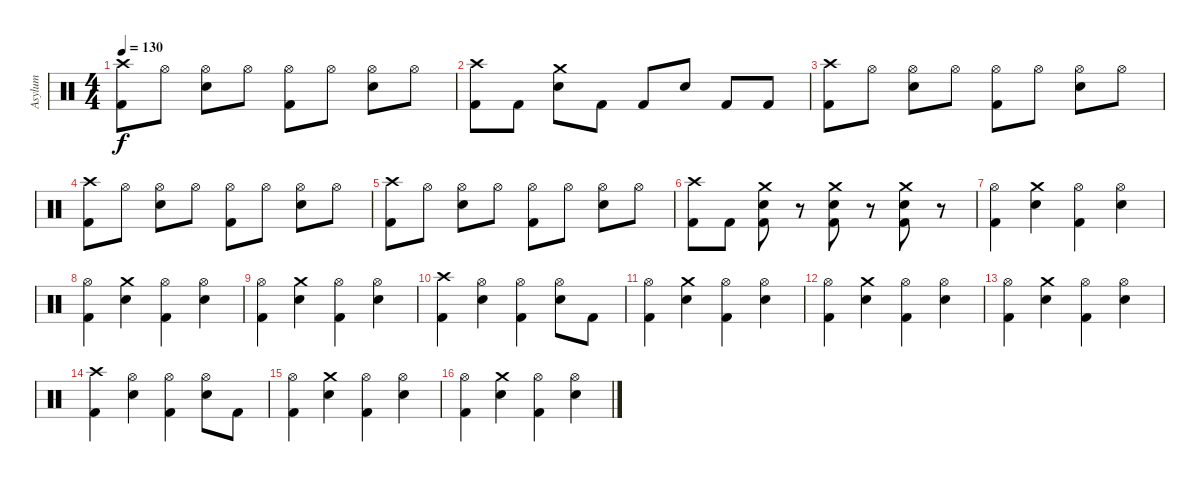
\track ("Asylum" "Asylum") {instrument percussion}
\staff {score}
\articulation defaults
\ts (4 4)
\tempo 130
\clef neutral
\ks c
("Crash high (hit)" "Kick (hit) 2").8{dy f} "Hi-Hat (open)".8 ("Hi-Hat (open)" "Electric Snare (hit)").8 "Hi-Hat (open)".8 ("Hi-Hat (open)" "Kick (hit) 2").8 "Hi-Hat (open)".8 ("Hi-Hat (open)" "Electric Snare (hit)").8 "Hi-Hat (open)".8 |
("Crash high (hit)" "Kick (hit) 2").8 "Kick (hit) 2".8 ("Crash medium (hit)" "Electric Snare (hit)").8 "Kick (hit) 2".8 "Kick (hit) 2".8 "Electric Snare (hit)".8 "Kick (hit) 2".8 "Kick (hit) 2".8 |
("Crash high (hit)" "Kick (hit) 2").8 "Hi-Hat (open)".8 ("Hi-Hat (open)" "Electric Snare (hit)").8 "Hi-Hat (open)".8 ("Hi-Hat (open)" "Kick (hit) 2").8 "Hi-Hat (open)".8 ("Hi-Hat (open)" "Electric Snare (hit)").8 "Hi-Hat (open)".8 |
("Crash high (hit)" "Kick (hit) 2").8 "Hi-Hat (open)".8 ("Hi-Hat (open)" "Electric Snare (hit)").8 "Hi-Hat (open)".8 ("Hi-Hat (open)" "Kick (hit) 2").8 "Hi-Hat (open)".8 ("Hi-Hat (open)" "Electric Snare (hit)").8 "Hi-Hat (open)".8 |
("Crash high (hit)" "Kick (hit) 2").8 "Hi-Hat (open)".8 ("Hi-Hat (open)" "Electric Snare (hit)").8 "Hi-Hat (open)".8 ("Hi-Hat (open)" "Kick (hit) 2").8 "Hi-Hat (open)".8 ("Hi-Hat (open)" "Electric Snare (hit)").8 "Hi-Hat (open)".8 |
("Crash high (hit)" "Kick (hit) 2").8 "Kick (hit) 2".8 ("Crash medium (hit)" "Electric Snare (hit)" "Kick (hit) 2").8 r.8 ("Crash medium (hit)" "Electric Snare (hit)" "Kick (hit) 2").8 r.8 ("Crash medium (hit)" "Electric Snare (hit)" "Kick (hit) 2").8 r.8 |
("Hi-Hat (open)" "Kick (hit) 2").4 ("Crash medium (hit)" "Electric Snare (hit)").4 ("Hi-Hat (open)" "Kick (hit) 2").4 ("Hi-Hat (open)" "Electric Snare (hit)").4 |
("Hi-Hat (open)" "Kick (hit) 2").4 ("Crash medium (hit)" "Electric Snare (hit)").4 ("Hi-Hat (open)" "Kick (hit) 2").4 ("Hi-Hat (open)" "Electric Snare (hit)").4 |
("Hi-Hat (open)" "Kick (hit) 2").4 ("Crash medium (hit)" "Electric Snare (hit)").4 ("Hi-Hat (open)" "Kick (hit) 2").4 ("Hi-Hat (open)" "Electric Snare (hit)").4 |
("Crash high (hit)" "Kick (hit) 2").4 ("Hi-Hat (open)" "Electric Snare (hit)").4 ("Hi-Hat (open)" "Kick (hit) 2").4 ("Hi-Hat (open)" "Electric Snare (hit)").8 "Kick (hit) 2".8 |
("Hi-Hat (open)" "Kick (hit) 2").4 ("Crash medium (hit)" "Electric Snare (hit)").4 ("Hi-Hat (open)" "Kick (hit) 2").4 ("Hi-Hat (open)" "Electric Snare (hit)").4 |
("Hi-Hat (open)" "Kick (hit) 2").4 ("Crash medium (hit)" "Electric Snare (hit)").4 ("Hi-Hat (open)" "Kick (hit) 2").4 ("Hi-Hat (open)" "Electric Snare (hit)").4 |
("Hi-Hat (open)" "Kick (hit) 2").4 ("Crash medium (hit)" "Electric Snare (hit)").4 ("Hi-Hat (open)" "Kick (hit) 2").4 ("Hi-Hat (open)" "Electric Snare (hit)").4 |
("Crash high (hit)" "Kick (hit) 2").4 ("Hi-Hat (open)" "Electric Snare (hit)").4 ("Hi-Hat (open)" "Kick (hit) 2").4 ("Hi-Hat (open)" "Electric Snare (hit)").8 "Kick (hit) 2".8 |
("Hi-Hat (open)" "Kick (hit) 2").4 ("Crash medium (hit)" "Electric Snare (hit)").4 ("Hi-Hat (open)" "Kick (hit) 2").4 ("Hi-Hat (open)" "Electric Snare (hit)").4 |
("Hi-Hat (open)" "Kick (hit) 2").4 ("Crash medium (hit)" "Electric Snare (hit)").4 ("Hi-Hat (open)" "Kick (hit) 2").4 ("Hi-Hat (open)" "Electric Snare (hit)").4
